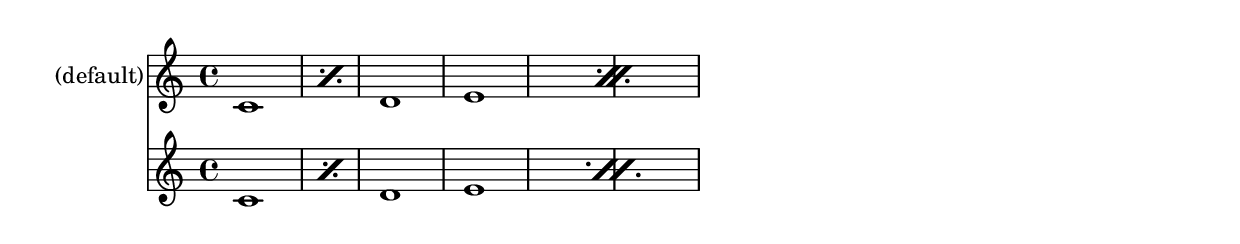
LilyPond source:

\version "2.21.0"
\header {
  texidoc = "The positioning of dots and slashes in percent repeat
glyphs can be altered using @code{dot-negative-kern} and
@code{slash-negative-kern}."
}

<<
  \new Staff {
    \set Staff.instrumentName = "(default)"
    \repeat percent 2 { c'1 }
    \repeat percent 2 { d'1 e' }
  }
  \new Staff {
    \override PercentRepeat.dot-negative-kern = #1.1
    \repeat percent 2 { c'1 }
    \override DoublePercentRepeat.dot-negative-kern = #0
    \override DoublePercentRepeat.slash-negative-kern = #1
    \repeat percent 2 { d'1 e' }
  }
>>
